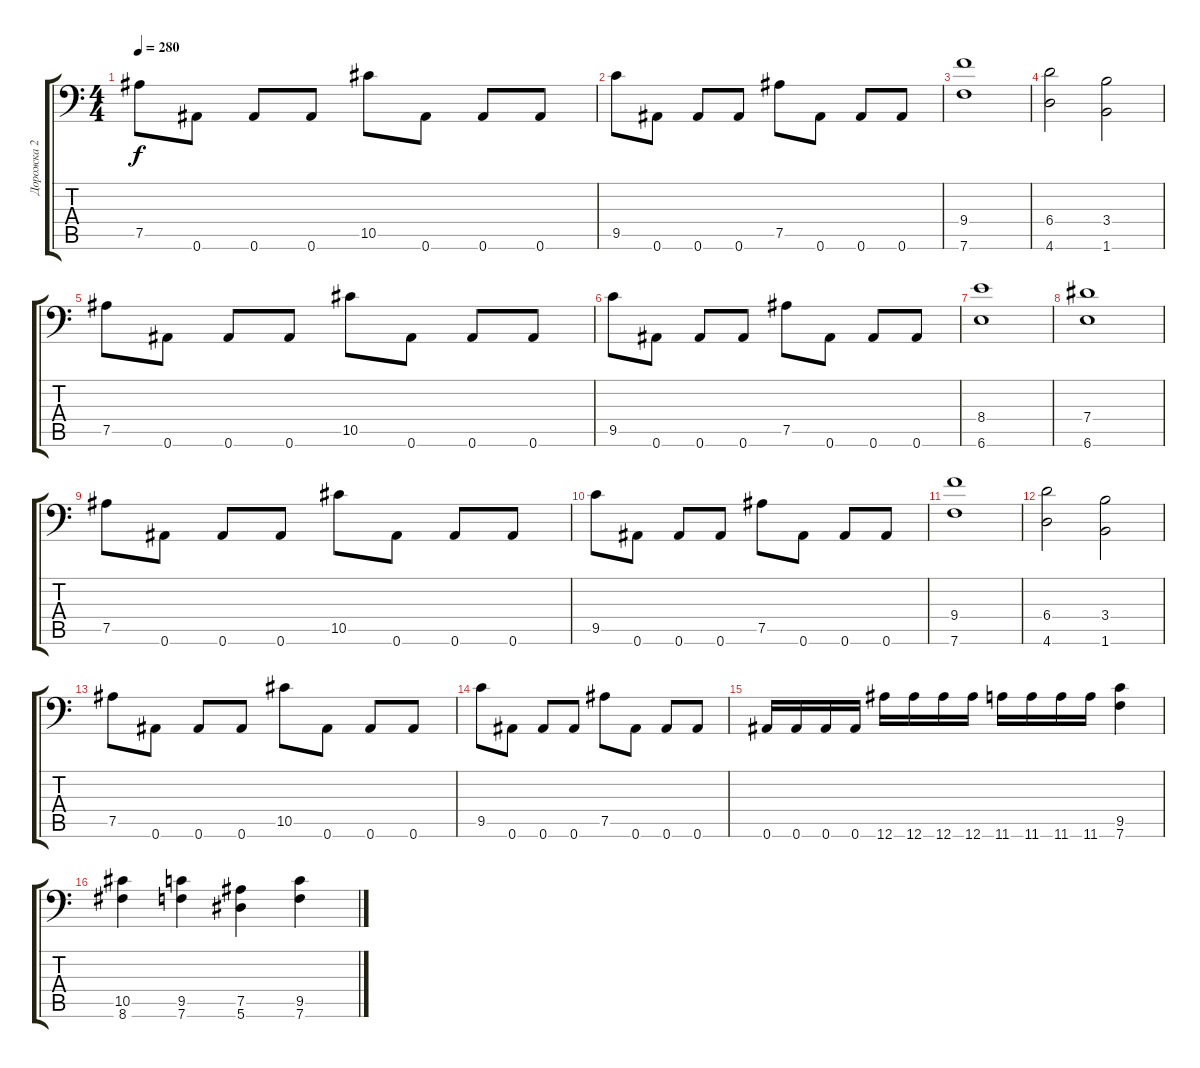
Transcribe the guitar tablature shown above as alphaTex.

\track ("Дорожка 2" "Дорожка 2") {instrument distortionguitar}
\staff {score tabs}
\tuning (Bb3 F3 Db3 Ab2 Eb2 Bb1) {hide}
\ts (4 4)
\tempo 280
\clef f4
\ks c
7.5.8{dy f} 0.6.8 0.6.8 0.6.8 10.5.8 0.6.8 0.6.8 0.6.8 |
9.5.8 0.6.8 0.6.8 0.6.8 7.5.8 0.6.8 0.6.8 0.6.8 |
(9.4 7.6).1 |
(6.4 4.6).2 (3.4 1.6).2 |
7.5.8 0.6.8 0.6.8 0.6.8 10.5.8 0.6.8 0.6.8 0.6.8 |
9.5.8 0.6.8 0.6.8 0.6.8 7.5.8 0.6.8 0.6.8 0.6.8 |
(8.4 6.6).1 |
(7.4 6.6).1 |
7.5.8 0.6.8 0.6.8 0.6.8 10.5.8 0.6.8 0.6.8 0.6.8 |
9.5.8 0.6.8 0.6.8 0.6.8 7.5.8 0.6.8 0.6.8 0.6.8 |
(9.4 7.6).1 |
(6.4 4.6).2 (3.4 1.6).2 |
7.5.8 0.6.8 0.6.8 0.6.8 10.5.8 0.6.8 0.6.8 0.6.8 |
9.5.8 0.6.8 0.6.8 0.6.8 7.5.8 0.6.8 0.6.8 0.6.8 |
0.6.16 0.6.16 0.6.16 0.6.16 12.6.16 12.6.16 12.6.16 12.6.16 11.6.16 11.6.16 11.6.16 11.6.16 (9.5 7.6).4 |
(10.5 8.6).4 (9.5 7.6).4 (7.5 5.6).4 (9.5 7.6).4
